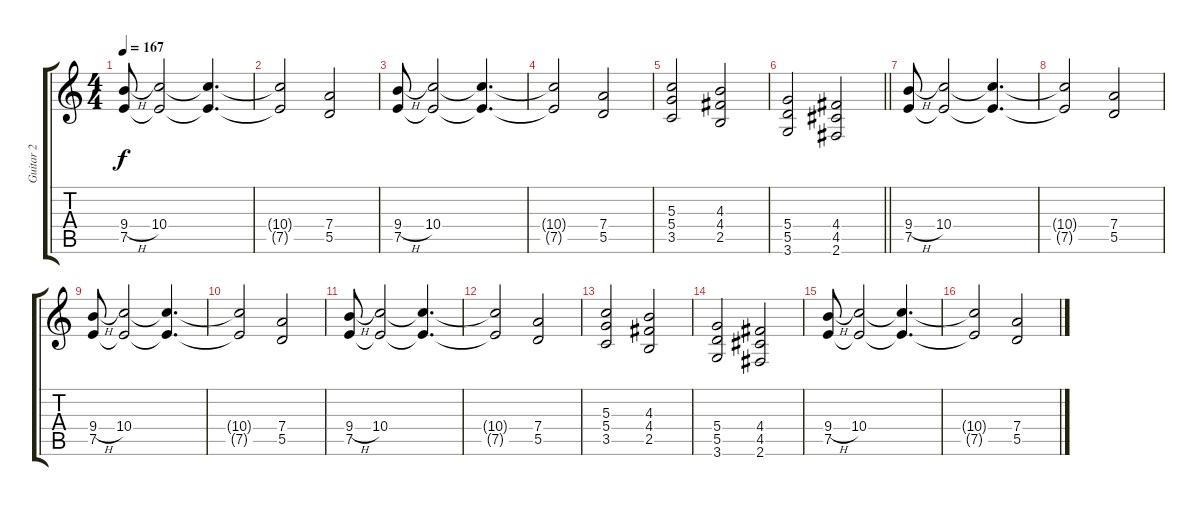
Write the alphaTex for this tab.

\track ("Guitar 2" "Guitar 2") {instrument distortionguitar}
\staff {score tabs}
\tuning (E4 B3 G3 D3 A2 E2) {hide}
\ts (4 4)
\tempo 167
\clef g2
\ks c
(9.4{h} 7.5).8{dy f} (10.4 7.5{t}).2 (10.4{t} 7.5{t}).4{d} |
(10.4{t} 7.5{t}).2 (7.4 5.5).2 |
(9.4{h} 7.5).8 (10.4 7.5{t}).2 (10.4{t} 7.5{t}).4{d} |
(10.4{t} 7.5{t}).2 (7.4 5.5).2 |
(5.3 5.4 3.5).2 (4.3 4.4 2.5).2 |
\barLineRight lightlight
(5.4 5.5 3.6).2 (4.4 4.5 2.6).2 |
(9.4{h} 7.5).8 (10.4 7.5{t}).2 (10.4{t} 7.5{t}).4{d} |
(10.4{t} 7.5{t}).2 (7.4 5.5).2 |
(9.4{h} 7.5).8 (10.4 7.5{t}).2 (10.4{t} 7.5{t}).4{d} |
(10.4{t} 7.5{t}).2 (7.4 5.5).2 |
(9.4{h} 7.5).8 (10.4 7.5{t}).2 (10.4{t} 7.5{t}).4{d} |
(10.4{t} 7.5{t}).2 (7.4 5.5).2 |
(5.3 5.4 3.5).2 (4.3 4.4 2.5).2 |
(5.4 5.5 3.6).2 (4.4 4.5 2.6).2 |
(9.4{h} 7.5).8 (10.4 7.5{t}).2 (10.4{t} 7.5{t}).4{d} |
(10.4{t} 7.5{t}).2 (7.4 5.5).2
